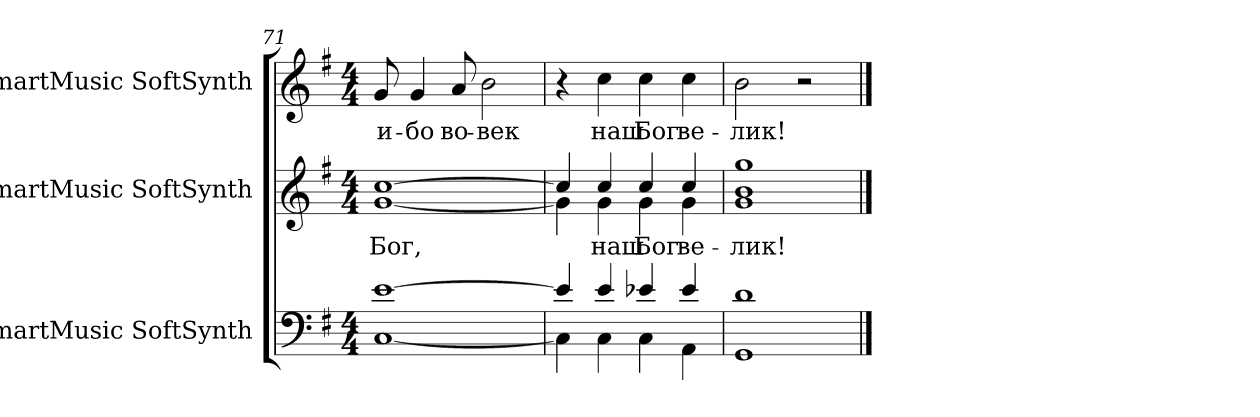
**kern	**kern	**text	**kern	**text
*part3	*part2	*part2	*part1	*part1
*staff3	*staff2	*staff2	*staff1	*staff1
*I"SmartMusic SoftSynth	*I"SmartMusic SoftSynth	*	*I"SmartMusic SoftSynth	*
*clefF4	*clefG2	*	*clefG2	*
*k[f#]	*k[f#]	*	*k[f#]	*
*G:	*G:	*	*G:	*
*M4/4	*M4/4	*	*M4/4	*
=71	=71	=71	=71	=71
*^	*	*	*	*
!	!	!	!LO:LY:b:color=#000000	!	!
*	*	*^	*	*	*
!	!	!	!	!	!	!LO:LY:b:color=#000000
[>1ei	[<1Ci	[>1cci	[<1gi	Бог,	8gi/	и-
!	!	!	!	!	!	!LO:LY:b:color=#000000
.	.	.	.	.	4gi/	-бо
!	!	!	!	!	!	!LO:LY:b:color=#000000
.	.	.	.	.	8ai/	во-
!	!	!	!	!	!	!LO:LY:b:color=#000000
.	.	.	.	.	2bi\	-век
=72	=72	=72	=72	=72	=72	=72
4ei/]	4Ci\]	4cci/]	4gi\]	.	4r	.
!	!	!	!	!LO:LY:b:color=#000000	!	!
!	!	!	!	!	!	!LO:LY:b:color=#000000
4ei/	4Ci\	4cci/	4gi\	наш	4cci\	наш
!	!	!	!	!LO:LY:b:color=#000000	!	!
!	!	!	!	!	!	!LO:LY:b:color=#000000
4e-Xi/	4Ci\	4cci/	4gi\	Бог	4cci\	Бог
!	!	!	!	!LO:LY:b:color=#000000	!	!
!	!	!	!	!	!	!LO:LY:b:color=#000000
4e-i/	4AAi\	4cci/	4gi\	ве-	4cci\	ве-
=73	=73	=73	=73	=73	=73	=73
!	!	!	!	!LO:LY:b:color=#000000	!	!
!	!	!	!	!	!	!LO:LY:b:color=#000000
1di	1GGi	1bi 1ggi	1gi	-лик!	2bi\	-лик!
.	.	.	.	.	2r	.
*v	*v	*	*	*	*	*
*	*v	*v	*	*	*
==	==	==	==	==
*-	*-	*-	*-	*-
